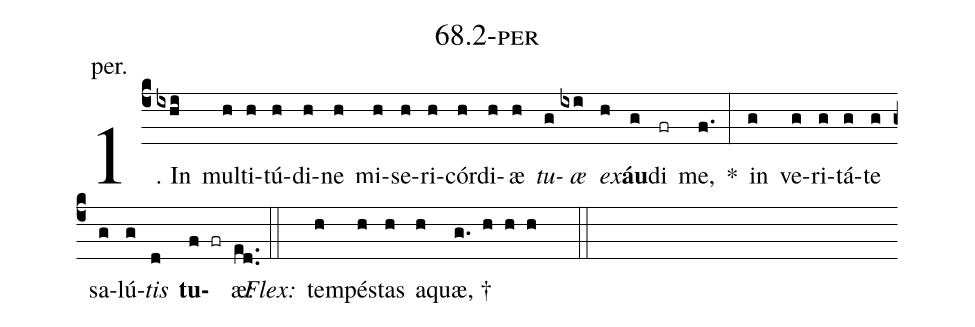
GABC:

name: 68.2-per;
annotation: per.;
%%
(c4)1. In(ixhi) mul(h)ti(h)tú(h)di(h)ne(h) mi(h)se(h)ri(h)cór(h)di(h)æ(h) <i>tu</i>(g)<i>æ</i>(ixi) <i>ex</i>(h)<b>áu</b>(g)di(fr) me,(f.) *(:) in(g) ve(g)ri(g)tá(g)te(g) sa(g)lú(g)<i>tis</i>(d) <b>tu</b>(f fr)æ:(ed..) (::)
<i>Flex:</i>()  tem(h)pés(h)tas(h) a(h)quæ, †(g. h h h  ::)

%E(g) u(g) o(g) u(d) a(f) e.(ed..) (::)
